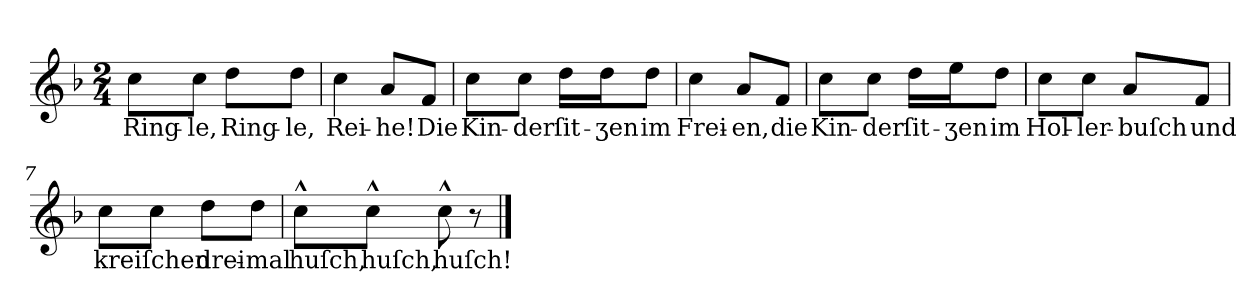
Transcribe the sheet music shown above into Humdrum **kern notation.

**kern	**text
*part1	*part1
*staff1	*staff1
*clefG2	*
*k[b-]	*
*F:	*
*M2/4	*
=1	=1
8cc\L	Ring-
8cc\J	-le,
8dd\L	Ring-
8dd\J	-le,
=2	=2
4cc	Rei-
8a/L	-he!
8f/J	Die
=3	=3
8cc\L	Kin-
8cc\J	-der
16dd\LL	ſit-
16dd\J	-ʒen
8dd\J	im
=4	=4
4cc	Frei-
8a/L	-en,
8f/J	die
=5	=5
8cc\L	Kin-
8cc\J	-der
16dd\LL	ſit-
16ee\J	-ʒen
8dd\J	im
=6	=6
8cc\L	Hol-
8cc\J	-ler-
8a/L	-buſch
8f/J	und
=7	=7
8cc\L	kreiſchen
8cc\J	.
8dd\L	drei-
8dd\J	-mal
=8	=8
8cc^^\L	huſch,
8cc^^\J	huſch,
8cc^^	huſch!
8r	.
==	==
*-	*-
